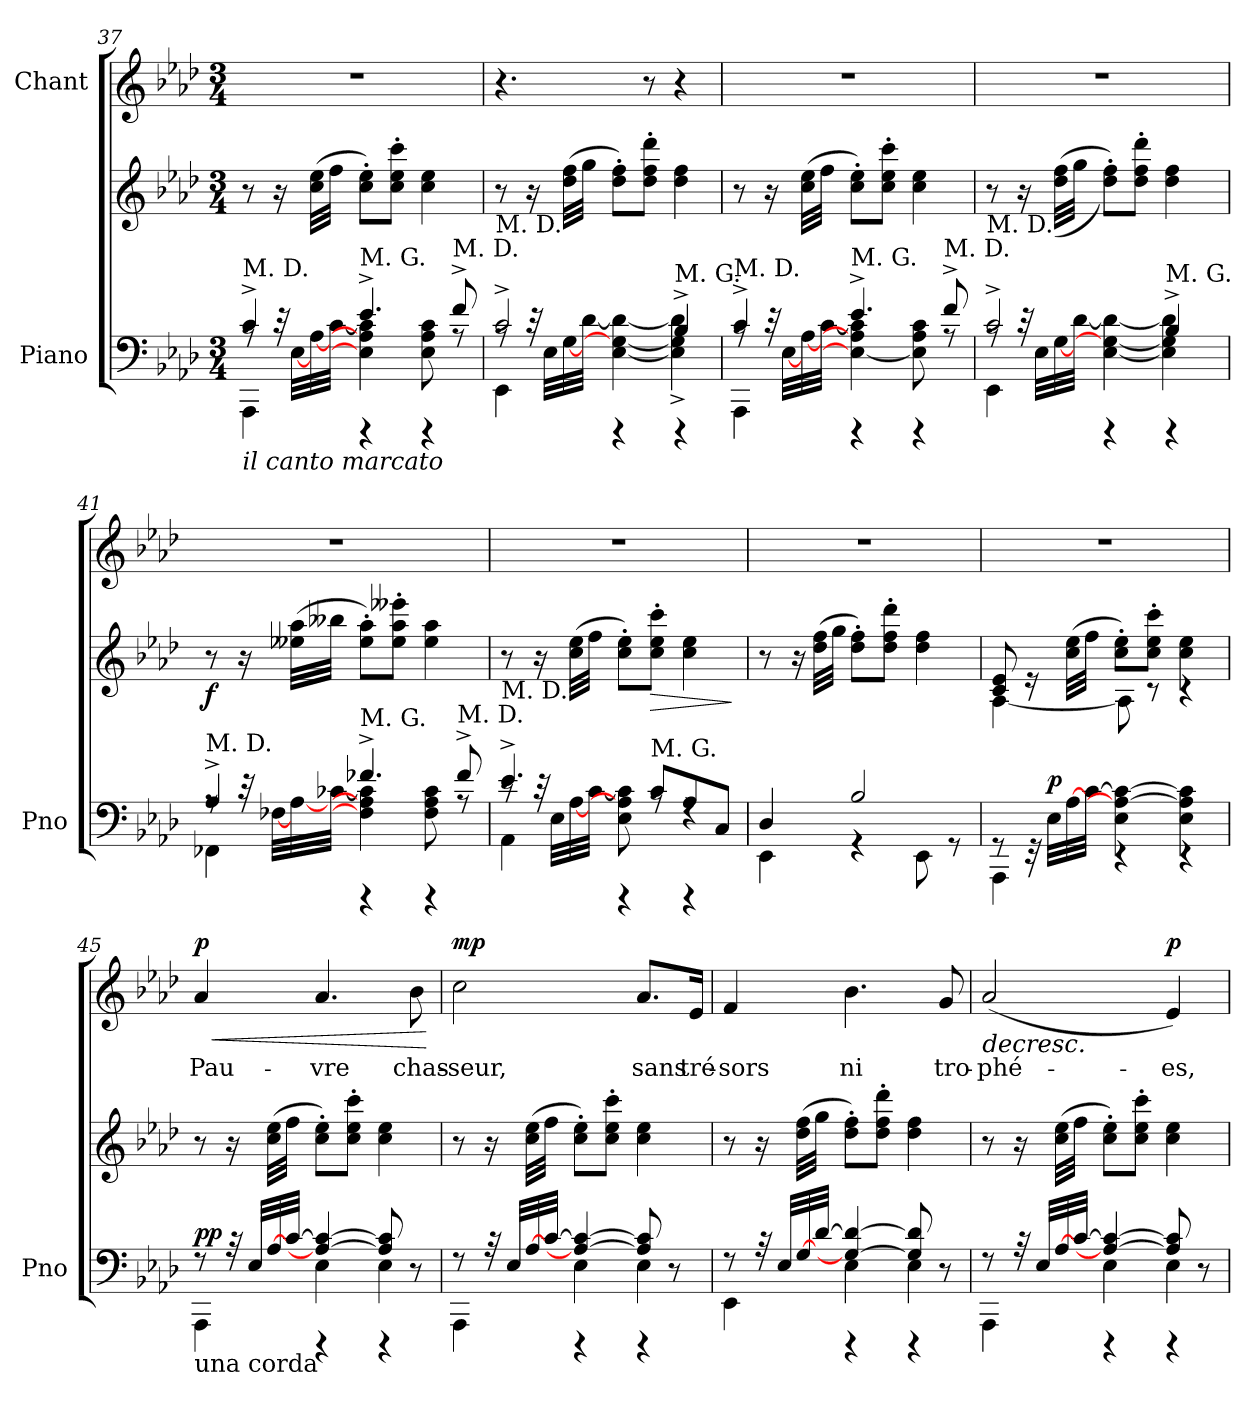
**kern	**kern	**dynam	**kern	**text	**dynam
*part2	*part2	*part2	*part1	*part1	*part1
*staff3	*staff2	*staff2/3	*staff1	*staff1	*staff1
*I"Piano	*	*	*I"Chant	*	*
*I'Pno	*	*	*	*	*
!!LO:LB:g=z
*clefF4	*clefG2	*	*clefG2	*	*
*k[b-e-a-d-]	*k[b-e-a-d-]	*	*k[b-e-a-d-]	*	*
*M3/4	*M3/4	*	*M3/4	*	*
=37	=37	=37	=37	=37	=37
*^	*	*	*	*	*
*	*^	*	*	*	*	*
!LO:TX:a:t=M. D.	!	!	!	!	!	!	!
!LO:TX:b:i:t=il canto marcato	!	!	!	!	!	!	!
4c^/	8rA	4AAA-\	8r	.	2.r	.	.
.	32rc	.	16r	.	.	.	.
.	[32E-\LLL	.	.	.	.	.	.
.	[32A-\	.	(>32cc\ 32ee-\LLL	.	.	.	.
.	[32c\JJJ	.	32ff\JJJ	.	.	.	.
!LO:TX:a:t=M. G.	!	!	!	!	!	!	!
4.e-^/	4E-\] 4A-\] 4c\]	4rDDD	8cc\' 8ee-\'L)	.	.	.	.
.	.	.	8cc\' 8ee-\' 8ccc\'J	.	.	.	.
.	8E-\ 8A-\ 8c\	4rDDD	4cc\ 4ee-\	.	.	.	.
!LO:TX:a:t=M. D.	!	!	!	!	!	!	!
8f^/	8rA	.	.	.	.	.	.
=38	=38	=38	=38	=38	=38	=38	=38
!LO:TX:a:t=M. D.	!	!	!	!	!	!	!
2c^/	8rA	4EE-\	8r	.	4.r	.	.
.	32rc	.	16r	.	.	.	.
.	32E-\LLL	.	.	.	.	.	.
.	[32G\	.	(>32dd-\ 32ff\LLL	.	.	.	.
.	[32d-\JJJ	.	32gg\JJJ	.	.	.	.
.	[4E-\ 4G\_ 4d-\_	4rDDD	8dd-\' 8ff\'L)	.	.	.	.
.	.	.	8dd-\' 8ff\' 8ddd-\'J	.	8r	.	.
!LO:TX:a:t=M. G.	!	!	!	!	!	!	!
4B-^/	4E-\]^ 4G\]^ 4d-\]^	4rDDD	4dd-\ 4ff\	.	4r	.	.
=39	=39	=39	=39	=39	=39	=39	=39
!LO:TX:a:t=M. D.	!	!	!	!	!	!	!
4c^/	8rA	4AAA-\	8r	.	2.r	.	.
.	32rc	.	16r	.	.	.	.
.	[32E-\LLL	.	.	.	.	.	.
.	[32A-\	.	(>32cc\ 32ee-\LLL	.	.	.	.
.	[32c\JJJ	.	32ff\JJJ	.	.	.	.
!LO:TX:a:t=M. G.	!	!	!	!	!	!	!
4.e-^/	4E-\_ 4A-\] 4c\]	4rDDD	8cc\' 8ee-\'L)	.	.	.	.
.	.	.	8cc\' 8ee-\' 8ccc\'J	.	.	.	.
.	8E-\] 8A-\ 8c\	4rDDD	4cc\ 4ee-\	.	.	.	.
!LO:TX:a:t=M. D.	!	!	!	!	!	!	!
8f^/	8rA	.	.	.	.	.	.
=40	=40	=40	=40	=40	=40	=40	=40
!LO:TX:a:t=M. D.	!	!	!	!	!	!	!
2c^/	8rA	4EE-\	8r	.	2.r	.	.
.	32rc	.	16r	.	.	.	.
.	32E-\LLL	.	.	.	.	.	.
.	[32G\	.	(>(>32dd-\ 32ff\LLL	.	.	.	.
.	[32d-\JJJ	.	32gg\JJJ	.	.	.	.
.	[4E-\ 4G\_ 4d-\_	4rDDD	8dd-\' 8ff\'L))	.	.	.	.
.	.	.	8dd-\' 8ff\' 8ddd-\'J	.	.	.	.
!LO:TX:a:t=M. G.	!	!	!	!	!	!	!
4B-^/	4E-\] 4G\] 4d-\]	4rDDD	4dd-\ 4ff\	.	.	.	.
!!LO:LB:g=z
=41	=41	=41	=41	=41	=41	=41	=41
!LO:TX:a:t=M. D.	!	!	!	!	!	!	!
!	!	!	!	!LO:DY:b	!	!	!
4A-^/	8rA	4FF-X\	8r	f	2.r	.	.
.	32rc	.	16r	.	.	.	.
.	[32F-X\LLL	.	.	.	.	.	.
.	[32A-\	.	(>32ee--X\ 32aa-\LLL	.	.	.	.
.	[32c-X\JJJ	.	32bb--X\JJJ	.	.	.	.
!LO:TX:a:t=M. G.	!	!	!	!	!	!	!
4.f-X^/	4F-\] 4A-\] 4c-\]	4rDDD	8ee--\' 8aa-\'L)	.	.	.	.
.	.	.	8ee--\' 8aa-\' 8eee--X\'J	.	.	.	.
.	8F-\ 8A-\ 8c-\	4rDDD	4ee--\ 4aa-\	.	.	.	.
!LO:TX:a:t=M. D.	!	!	!	!	!	!	!
8f-^/	8rA	.	.	.	.	.	.
=42	=42	=42	=42	=42	=42	=42	=42
!LO:TX:a:t=M. D.	!	!	!	!	!	!	!
4.e-^/	8rc	4AA-\	8r	.	2.r	.	.
.	32rc	.	16r	.	.	.	.
.	32E-\LLL	.	.	.	.	.	.
.	[32A-\	.	(>32cc\ 32ee-\LLL	.	.	.	.
.	[32c\JJJ	.	32ff\JJJ	.	.	.	.
.	8E-\ 8A-\] 8c\]	4rDDD	8cc\' 8ee-\'L)	.	.	.	.
!LO:TX:a:t=M. G.	!	!	!	!	!	!	!
!	!	!	!	!LO:HP:b	!	!	!
8c/L	8rA	.	8cc\' 8ee-\' 8ccc\'J	>	.	.	.
8A-/	4rF	4rDDD	4cc\ 4ee-\	.	.	.	.
8C/J	.	.	.	.	.	.	.
*v	*v	*v	*	*	*	*	*
.	.	]	.	.	.
=43	=43	=43	=43	=43	=43
*^	*	*	*	*	*
4D-/	4EE-:\	8r	.	2.r	.	.
.	.	16r	.	.	.	.
.	.	(>32dd-\ 32ff\LLL	.	.	.	.
.	.	32gg\JJJ	.	.	.	.
2B-/	4rGG	8dd-\' 8ff\'L)	.	.	.	.
.	.	8dd-\' 8ff\' 8ddd-\'J	.	.	.	.
.	8EE-\	4dd-\ 4ff\	.	.	.	.
.	8rGG	.	.	.	.	.
=44	=44	=44	=44	=44	=44	=44
*	*	*^	*	*	*	*
8rGG	4AAA-\	8c/ 8e-/	[4A-\	.	2.r	.	.
32rEE	.	16re	.	.	.	.	.
!	!	!	!	!LO:DY:a=2	!	!	!
32E-\LLL	.	.	.	p	.	.	.
[32A-\	.	(>32cc\ 32ee-\LLL	.	.	.	.	.
[32c\JJJ	.	32ff\JJJ	.	.	.	.	.
4E-\ 4A-\_ 4c\_	4rEE	8cc\' 8ee-\'L)	8A-\]	.	.	.	.
.	.	8cc\' 8ee-\' 8ccc\'J	8rc	.	.	.	.
4E-\ 4A-\] 4c\]	4rEE	4cc\ 4ee-\	4rc	.	.	.	.
!!LO:PB:g=z
=45	=45	=45	=45	=45	=45	=45	=45
*	*^	*	*	*	*	*	*
!LO:TX:b:t=una corda	!	!	!	!	!	!	!	!
!	!	!	!	!	!LO:DY:a=2	!	!LO:LY:b	!LO:HP:b
!	!	!	!	!	!	!	!	!LO:DY:n=1:a
*	*	*	*v	*v	*	*	*	*
8r	4AAA-\	4rEEyy	8r	pp	4a-/	Pau-	< p
32r	.	.	16r	.	.	.	.
32E-/LLL	.	.	.	.	.	.	.
[32A-/	.	.	(>32cc\ 32ee-\LLL	.	.	.	.
[32c/JJJ	.	.	32ff\JJJ	.	.	.	.
!	!	!	!	!	!	!LO:LY:b	!
4A-/_ 4c/_	4E-\	4rDDD	8cc\' 8ee-\'L)	.	4.a-/	-vre	.
.	.	.	8cc\' 8ee-\' 8ccc\'J	.	.	.	.
8A-/] 8c/]	4E-\	4rDDD	4cc\ 4ee-\	.	.	.	.
!	!	!	!	!	!	!LO:LY:b	!
8r	.	.	.	.	8b-\	chas-	.
*v	*v	*v	*	*	*	*	*
.	.	.	.	.	[
=46	=46	=46	=46	=46	=46
*^	*	*	*	*	*
*	*^	*	*	*	*	*
!	!	!	!	!	!	!LO:LY:b	!LO:DY:a
8r	4AAA-\	4rEEyy	8r	.	2cc\	-seur,	mp
32r	.	.	16r	.	.	.	.
32E-/LLL	.	.	.	.	.	.	.
[32A-/	.	.	(>32cc\ 32ee-\LLL	.	.	.	.
[32c/JJJ	.	.	32ff\JJJ	.	.	.	.
4A-/_ 4c/_	4E-\	4rDDD	8cc\' 8ee-\'L)	.	.	.	.
.	.	.	8cc\' 8ee-\' 8ccc\'J	.	.	.	.
!	!	!	!	!	!	!LO:LY:b	!
8A-/] 8c/]	4E-\	4rDDD	4cc\ 4ee-\	.	8.a-/L	sans	.
8r	.	.	.	.	.	.	.
!	!	!	!	!	!	!LO:LY:b	!
.	.	.	.	.	16e-/Jk	tré-	.
=47	=47	=47	=47	=47	=47	=47	=47
!	!	!	!	!	!	!LO:LY:b	!
8r	4EE-\	4rEEyy	8r	.	4f/	-sors	.
32r	.	.	16r	.	.	.	.
32E-/LLL	.	.	.	.	.	.	.
[32G/	.	.	(>32dd-\ 32ff\LLL	.	.	.	.
[32d-/JJJ	.	.	32gg\JJJ	.	.	.	.
!	!	!	!	!	!	!LO:LY:b	!
4G/_ 4d-/_	4E-\	4rDDD	8dd-\' 8ff\'L)	.	4.b-\	ni	.
.	.	.	8dd-\' 8ff\' 8ddd-\'J	.	.	.	.
8G/] 8d-/]	4E-\	4rDDD	4dd-\ 4ff\	.	.	.	.
!	!	!	!	!	!	!LO:LY:b	!
8r	.	.	.	.	8g/	tro-	.
=48	=48	=48	=48	=48	=48	=48	=48
!	!	!	!	!	!	!LO:LY:b	!LO:HP:b
8r	4AAA-\	4rEEyy	8r	.	(<2a-/	-phé-	>
32r	.	.	16r	.	.	.	.
32E-/LLL	.	.	.	.	.	.	.
[32A-/	.	.	(>32cc\ 32ee-\LLL	.	.	.	.
[32c/JJJ	.	.	32ff\JJJ	.	.	.	.
4A-/_ 4c/_	4E-\	4rDDD	8cc\' 8ee-\'L)	.	.	.	.
.	.	.	8cc\' 8ee-\' 8ccc\'J	.	.	.	.
!	!	!	!	!	!	!LO:LY:b	!LO:DY:a
8A-/] 8c/]	4E-\	4rDDD	4cc\ 4ee-\	.	4e-/)	-es,	p
8r	.	.	.	.	.	.	.
*v	*v	*v	*	*	*	*	*
.	.	.	.	.	]
=	=	=	=	=	=
*-	*-	*-	*-	*-	*-
